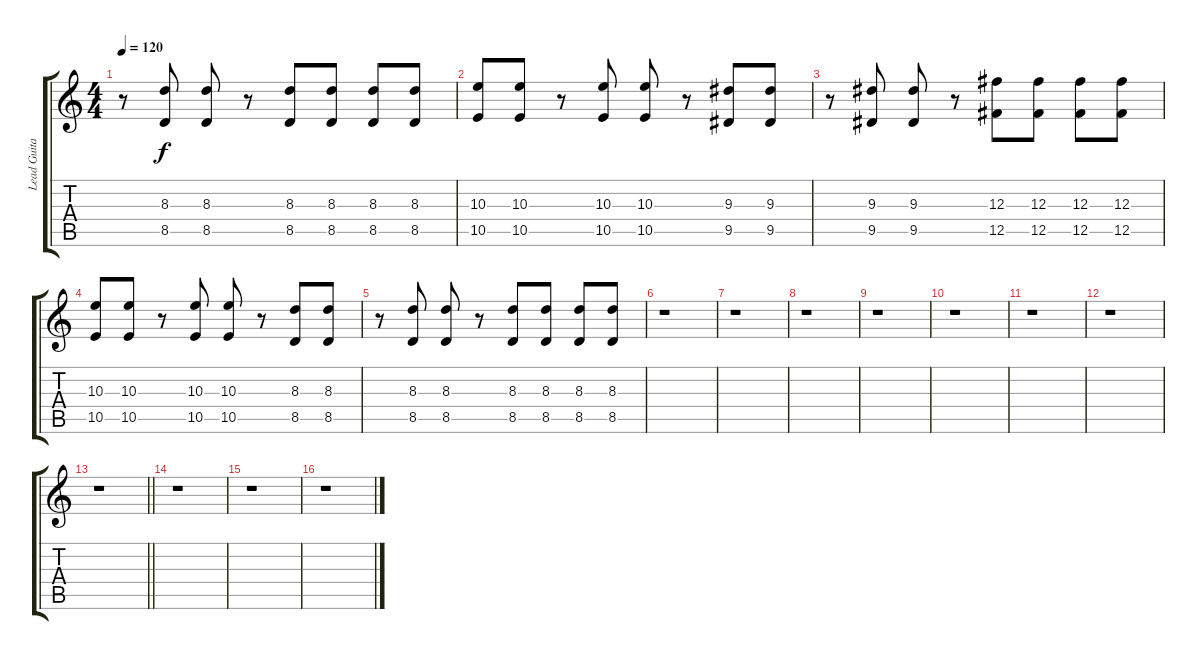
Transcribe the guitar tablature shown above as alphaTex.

\track ("Lead Guitar 1" "Lead Guita") {instrument distortionguitar}
\staff {score tabs}
\tuning (Eb4 B3 Gb3 B2 Gb2 B1) {hide}
\ts (4 4)
\tempo 120
\clef g2
\ks c
r.8{dy f} (8.3 8.5).8 (8.3 8.5).8 r.8 (8.3 8.5).8 (8.3 8.5).8 (8.3 8.5).8 (8.3 8.5).8 |
(10.3 10.5).8 (10.3 10.5).8 r.8 (10.3 10.5).8 (10.3 10.5).8 r.8 (9.3 9.5).8 (9.3 9.5).8 |
r.8 (9.3 9.5).8 (9.3 9.5).8 r.8 (12.3 12.5).8 (12.3 12.5).8 (12.3 12.5).8 (12.3 12.5).8 |
(10.3 10.5).8 (10.3 10.5).8 r.8 (10.3 10.5).8 (10.3 10.5).8 r.8 (8.3 8.5).8 (8.3 8.5).8 |
r.8 (8.3 8.5).8 (8.3 8.5).8 r.8 (8.3 8.5).8 (8.3 8.5).8 (8.3 8.5).8 (8.3 8.5).8 |
r.1 |
r.1 |
r.1 |
r.1 |
r.1 |
r.1 |
r.1 |
\barLineRight lightlight
r.1 |
r.1 |
r.1 |
r.1
